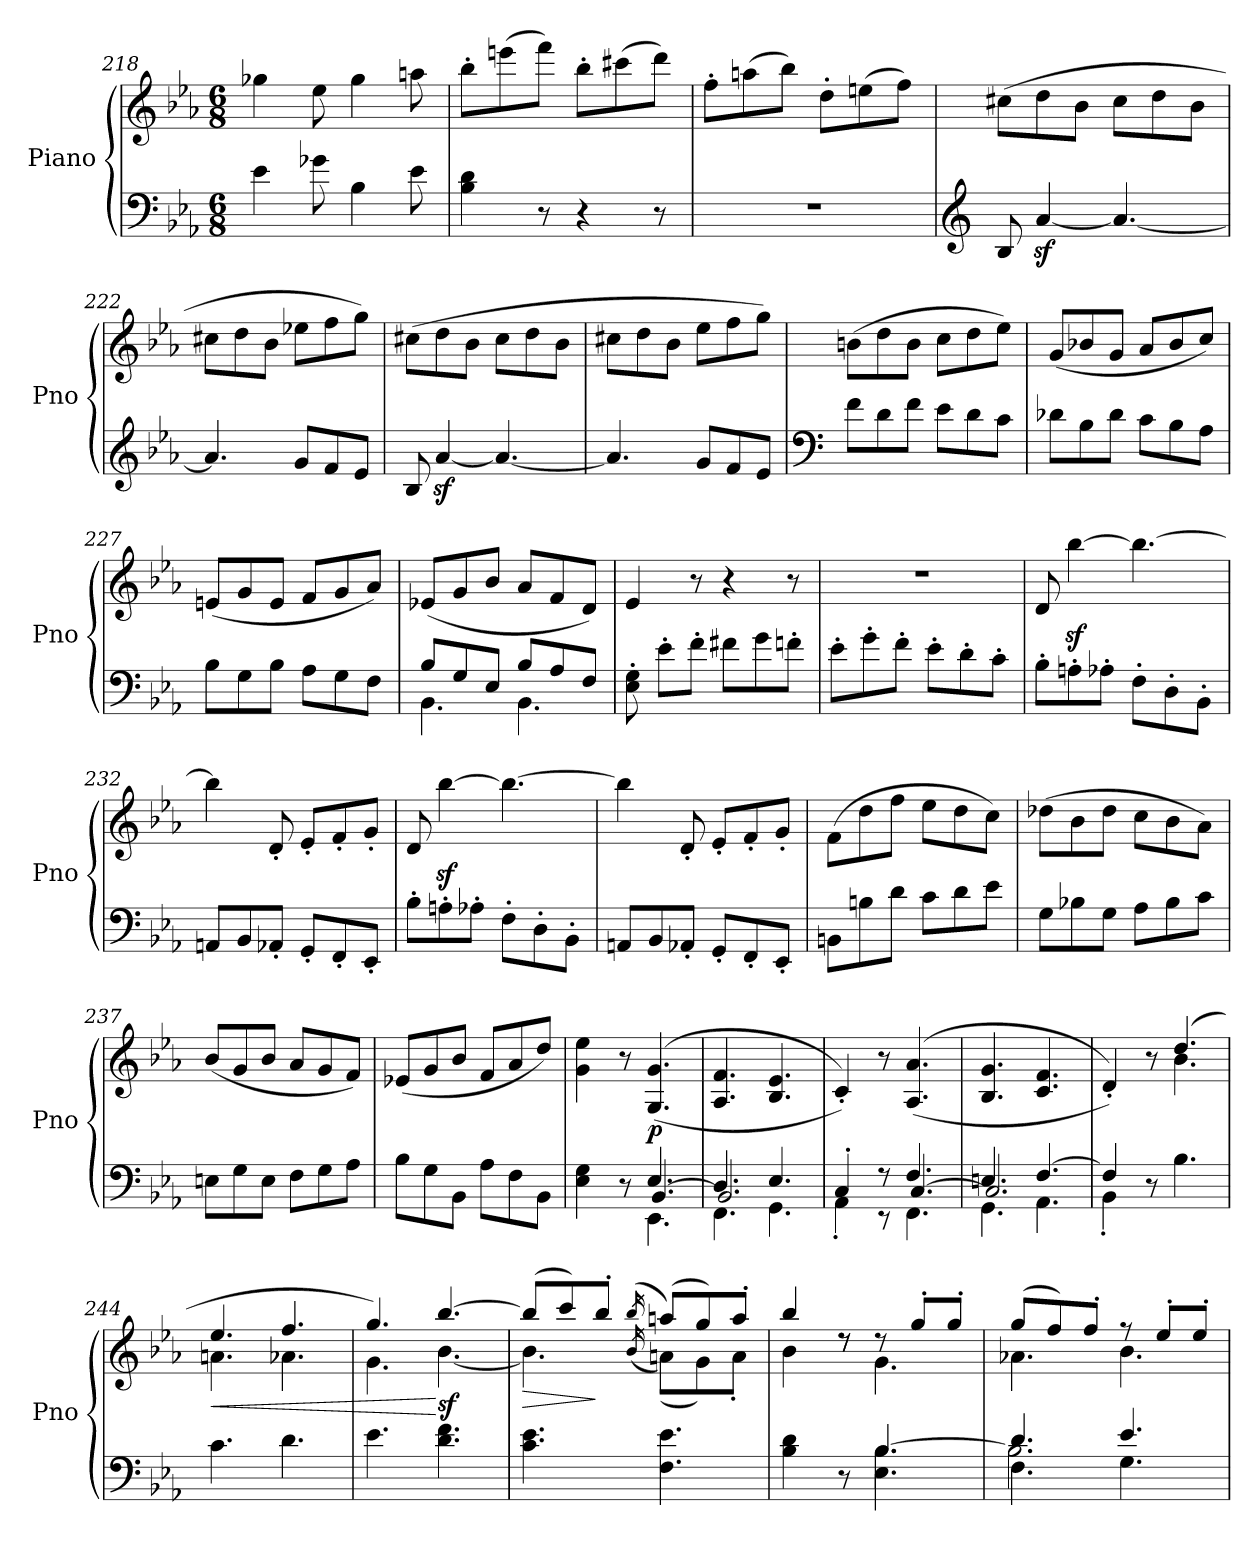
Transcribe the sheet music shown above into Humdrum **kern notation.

**kern	**kern	**dynam
*part1	*part1	*part1
*staff2	*staff1	*staff1/2
*I"Piano	*	*
*I'Pno	*	*
*clefF4	*clefG2	*
*k[b-e-a-]	*k[b-e-a-]	*
*M6/8	*M6/8	*
=218	=218	=218
4e-\	4gg-X\	.
8g-X\	8ee-\	.
4B-\	4gg-\	.
8e-\	8aan\	.
!!LO:LB:g=z
=219	=219	=219
4B-\ 4d\	8bb-'\L	.
.	(8eeen\	.
8r	8fff\J)	.
4r	8bb-'\L	.
.	(8ccc#X\	.
8r	8ddd\J)	.
=220	=220	=220
2.r	8ff'\L	.
.	(8aan\	.
.	8bb-\J)	.
.	8dd'\L	.
.	(8een\	.
.	8ff\J)	.
=221	=221	=221
*clefG2	*	*
8B-/	(8cc#X\L	.
[4a-z</	8dd\	.
.	8b-\J	.
4.a-/_	8cc#\L	.
.	8dd\	.
.	8b-\J	.
=222	=222	=222
4.a-/]	8cc#X\L	.
.	8dd\	.
.	8b-\J	.
8g/L	8ee-X\L	.
8f/	8ff\	.
8e-/J	8gg\J)	.
=223	=223	=223
8B-/	(8cc#X\L	.
[4a-z</	8dd\	.
.	8b-\J	.
4.a-/_	8cc#\L	.
.	8dd\	.
.	8b-\J	.
=224	=224	=224
4.a-/]	8cc#X\L	.
.	8dd\	.
.	8b-\J	.
8g/L	8ee-\L	.
8f/	8ff\	.
8e-/J	8gg\J)	.
!!LO:LB:g=z
=225	=225	=225
*clefF4	*	*
8f\L	(8bn\L	.
8d\	8dd\	.
8f\J	8b\J	.
8e-\L	8cc\L	.
8d\	8dd\	.
8c\J	8ee-\J)	.
=226	=226	=226
8d-X\L	(8g/L	.
8B-\	8b-X/	.
8d-\J	8g/J	.
8c\L	8a-/L	.
8B-\	8b-/	.
8A-\J	8cc/J)	.
=227	=227	=227
8B-\L	(8en/L	.
8G\	8g/	.
8B-\J	8e/J	.
8A-\L	8f/L	.
8G\	8g/	.
8F\J	8a-/J)	.
=228	=228	=228
*^	*	*
8B-/L	4.BB-\	(8e-X/L	.
8G/	.	8g/	.
8E-/J	.	8b-/J	.
8B-/L	4.BB-\	8a-/L	.
8A-/	.	8f/	.
8F/J	.	8d/J)	.
*v	*v	*	*
=229	=229	=229
8E-\' 8G\'	4e-/	.
8e-'\L	.	.
8f'\J	8r	.
8f#X\L	4r	.
8g\	.	.
8fn'\J	8r	.
=230	=230	=230
8e-'\L	2.r	.
8g'\	.	.
8f'\J	.	.
8e-'\L	.	.
8d'\	.	.
8c'\J	.	.
!!LO:LB:g=z
=231	=231	=231
8B-'\L	8d/	.
8An'\	[4bb-z<\	.
8A-X'\J	.	.
8F'\L	4.bb-\_	.
8D'\	.	.
8BB-'\J	.	.
=232	=232	=232
8AAn/L	4bb-\]	.
8BB-/	.	.
8AA-X'/J	8d'/	.
8GG'/L	8e-'/L	.
8FF'/	8f'/	.
8EE-'/J	8g'/J	.
=233	=233	=233
8B-'\L	8d/	.
8An'\	[4bb-z<\	.
8A-X'\J	.	.
8F'\L	4.bb-\_	.
8D'\	.	.
8BB-'\J	.	.
=234	=234	=234
8AAn/L	4bb-\]	.
8BB-/	.	.
8AA-X'/J	8d'/	.
8GG'/L	8e-'/L	.
8FF'/	8f'/	.
8EE-'/J	8g'/J	.
=235	=235	=235
8BBn\L	(8f\L	.
8Bn\	8dd\	.
8d\J	8ff\J	.
8c\L	8ee-\L	.
8d\	8dd\	.
8e-\J	8cc\J)	.
=236	=236	=236
8G\L	(8dd-X\L	.
8B-X\	8b-\	.
8G\J	8dd-\J	.
8A-\L	8cc\L	.
8B-\	8b-\	.
8c\J	8a-\J)	.
!!LO:LB:g=z
=237	=237	=237
8En\L	(8b-/L	.
8G\	8g/	.
8E\J	8b-/J	.
8F\L	8a-/L	.
8G\	8g/	.
8A-\J	8f/J)	.
=238	=238	=238
8B-\L	(8e-X/L	.
8G\	8g/	.
8BB-\J	8b-/J	.
8A-\L	8f/L	.
8F\	8a-/	.
8BB-\J	8dd/J)	.
!!LO:PB:g=z
=239	=239	=239
*^	*	*
*	*^	*	*
4E-\ 4G\	4.ryy	4.ryy	4g\ 4ee-\	.
8r	.	.	8r	.
!	!	!	!	!LO:DY:b
4.E-/	4.EE-\	[4.BB-/	((4.G/ 4.g/	p
=240	=240	=240	=240	=240
4.D/	4.FF\	2.BB-/]	4.A-/ 4.f/	.
4.E-/	4.GG\	.	4.B-/ 4.e-/	.
=241	=241	=241	=241	=241
4C'/	4AA-'\	4.ryy	4c'/))	.
8r	8r	.	8r	.
4.F/	4.FF\	[4.C/	((4.A-/ 4.a-/	.
=242	=242	=242	=242	=242
4.En/	4.GG\	2.C/]	4.B-/ 4.g/	.
[4.F/	4.AA-\	.	4.c/ 4.f/	.
*	*v	*v	*	*
=243	=243	=243	=243
*	*	*^	*
4F/]	4BB-'\	4d'/))	4.ryy	.
8r	2ryy	8r	.	.
4.B-\	.	(4.dd/	4.b-\	.
*v	*v	*	*	*
=244	=244	=244	=244
!	!	!	!LO:HP:b
4.c\	4.ee-/	4.an\	<
4.d\	4.ff/	4.a-X\	.
=245	=245	=245	=245
4.e-\	4.gg/)	4.g\	.
!	!	!	!LO:DY:n=1:b
4.d\ 4.f\	[4.bb-/	[4.b-\	[ sf
=246	=246	=246	=246
!	!	!	!LO:HP:b
4.c\ 4.e-\	(8bb-/L]	4.b-\]	>
.	8ccc/)	.	.
.	8bb-'/J	.	]
.	(>16qbb-/	(16qb-/	.
4.F\ 4.e-\	(8aan/L)	(8an\L)	.
.	8gg/)	8g\)	.
.	8aa'/J	8a'\J	.
=247	=247	=247	=247
*^	*	*	*
*	*^	*	*	*
4B-\ 4d\	4.ryy	4.ryy	4bb-/	4b-\	.
8r	.	.	8rdd	8rdd	.
4.B-/	4.E-\	[4.B-\	8rdd	4.g\	.
.	.	.	8gg'/L	.	.
.	.	.	8gg'/J	.	.
!!LO:LB:g=z	!!
=248	=248	=248	=248	=248	=248
4.d/	4.F\	2.B-\]	(8gg/L	4.a-X\	.
.	.	.	8ff/)	.	.
.	.	.	8ff'/J	.	.
4.e-/	4.G\	.	8r	4.b-\	.
.	.	.	8ee-'/L	.	.
.	.	.	8ee-'/J	.	.
*v	*v	*v	*	*	*
*	*v	*v	*
=	=	=
*-	*-	*-
